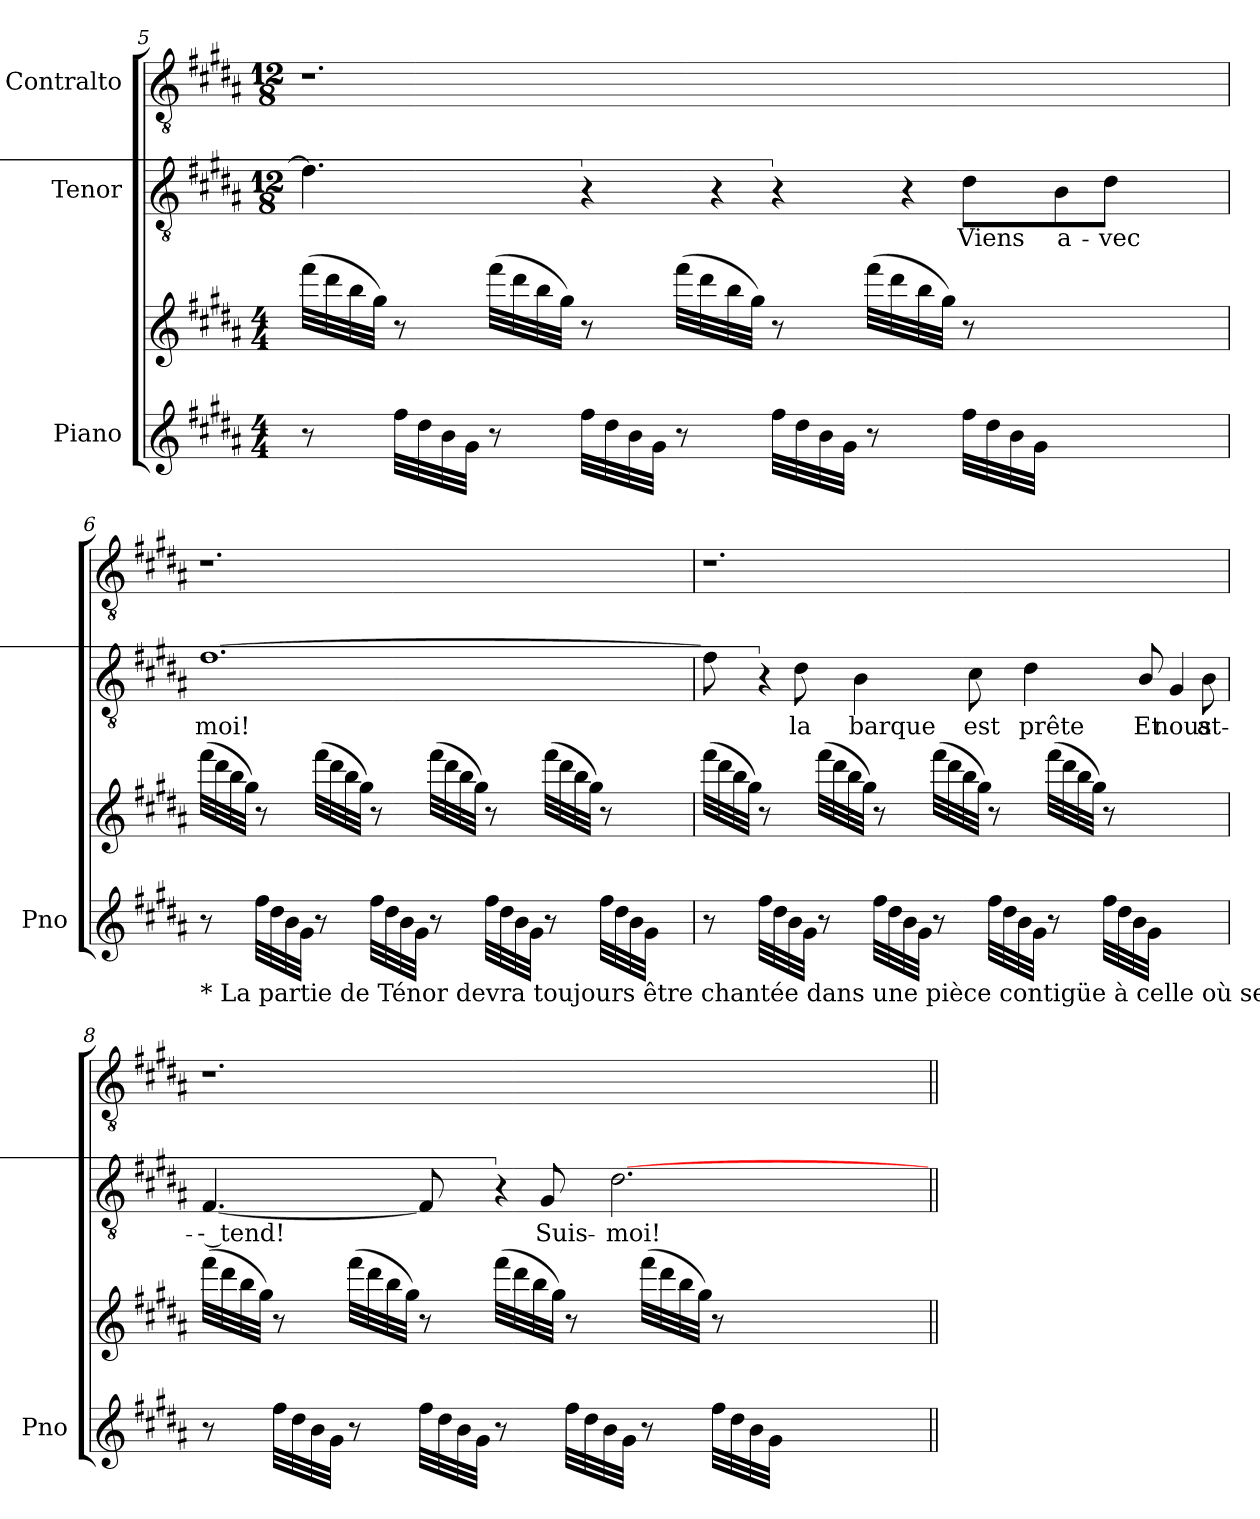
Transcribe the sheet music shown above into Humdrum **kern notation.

**kern	**kern	**kern	**text	**kern
*part3	*part3	*part2	*part2	*part1
*staff4	*staff3	*staff2	*staff2	*staff1
*I"Piano	*	*I"Tenor	*	*I"Contralto
*I'Pno	*	*	*	*
*clefG2	*clefG2	*clefGv2	*	*clefGv2
*k[f#c#g#d#a#]	*k[f#c#g#d#a#]	*k[f#c#g#d#a#]	*	*k[f#c#g#d#a#]
*M4/4	*M4/4	*M12/8	*	*M12/8
=5	=5	=5	=5	=5
8r	(32fff#\LLL	4.f#\]	.	1.r
.	32ddd#\	.	.	.
.	32bb\	.	.	.
.	32gg#\JJJ)	.	.	.
32ff#\LLL	8r	.	.	.
32dd#\	.	.	.	.
32b\	.	.	.	.
32g#\JJJ	.	.	.	.
8r	(32fff#\LLL	.	.	.
.	32ddd#\	.	.	.
.	32bb\	.	.	.
.	32gg#\JJJ)	.	.	.
!	!	!LO:N:vis=4	!	!
32ff#\LLL	8r	6r	.	.
32dd#\	.	.	.	.
32b\	.	.	.	.
32g#\JJJ	.	.	.	.
8r	(32fff#\LLL	.	.	.
.	32ddd#\	.	.	.
!	!	!LO:N:vis=8	!	!
.	.	12r	.	.
.	32bb\	.	.	.
.	32gg#\JJJ)	.	.	.
!	!	!LO:N:vis=4	!	!
32ff#\LLL	8r	6r	.	.
32dd#\	.	.	.	.
32b\	.	.	.	.
32g#\JJJ	.	.	.	.
8r	(32fff#\LLL	.	.	.
.	32ddd#\	.	.	.
!	!	!LO:N:vis=8	!	!
.	.	12r	.	.
.	32bb\	.	.	.
.	32gg#\JJJ)	.	.	.
32ff#\LLL	8r	8d#\L	Viens	.
32dd#\	.	.	.	.
32b\	.	.	.	.
32g#\JJJ	.	.	.	.
2ryy	2ryy	8B\	a-	.
.	.	8d#\J	-vec	.
.	.	4ryy	.	.
=6	=6	=6	=6	=6
!LO:TX:b:t=* La partie de Ténor devra toujours être chantée dans une pièce contigüe à celle où se trouvera le piano, de manière à produire l'effet d'une voix lointaine.	!	!	!	!
8r	(32fff#\LLL	[1.f#	moi!	1.r
.	32ddd#\	.	.	.
.	32bb\	.	.	.
.	32gg#\JJJ)	.	.	.
32ff#\LLL	8r	.	.	.
32dd#\	.	.	.	.
32b\	.	.	.	.
32g#\JJJ	.	.	.	.
8r	(32fff#\LLL	.	.	.
.	32ddd#\	.	.	.
.	32bb\	.	.	.
.	32gg#\JJJ)	.	.	.
32ff#\LLL	8r	.	.	.
32dd#\	.	.	.	.
32b\	.	.	.	.
32g#\JJJ	.	.	.	.
8r	(32fff#\LLL	.	.	.
.	32ddd#\	.	.	.
.	32bb\	.	.	.
.	32gg#\JJJ)	.	.	.
32ff#\LLL	8r	.	.	.
32dd#\	.	.	.	.
32b\	.	.	.	.
32g#\JJJ	.	.	.	.
8r	(32fff#\LLL	.	.	.
.	32ddd#\	.	.	.
.	32bb\	.	.	.
.	32gg#\JJJ)	.	.	.
32ff#\LLL	8r	.	.	.
32dd#\	.	.	.	.
32b\	.	.	.	.
32g#\JJJ	.	.	.	.
2ryy	2ryy	.	.	.
=7	=7	=7	=7	=7
8r	(32fff#\LLL	8f#\]	.	1.r
.	32ddd#\	.	.	.
.	32bb\	.	.	.
.	32gg#\JJJ)	.	.	.
!	!	!LO:N:vis=8	!	!
32ff#\LLL	8r	12r	.	.
32dd#\	.	.	.	.
32b\	.	.	.	.
.	.	8d#\	la	.
32g#\JJJ	.	.	.	.
8r	(32fff#\LLL	.	.	.
.	32ddd#\	.	.	.
.	32bb\	.	.	.
.	.	4B\	barque	.
.	32gg#\JJJ)	.	.	.
32ff#\LLL	8r	.	.	.
32dd#\	.	.	.	.
32b\	.	.	.	.
32g#\JJJ	.	.	.	.
8r	(32fff#\LLL	.	.	.
.	32ddd#\	.	.	.
.	32bb\	.	.	.
.	.	8c#\	est	.
.	32gg#\JJJ)	.	.	.
32ff#\LLL	8r	.	.	.
32dd#\	.	.	.	.
32b\	.	.	.	.
.	.	4d#\	prête	.
32g#\JJJ	.	.	.	.
8r	(32fff#\LLL	.	.	.
.	32ddd#\	.	.	.
.	32bb\	.	.	.
.	32gg#\JJJ)	.	.	.
32ff#\LLL	8r	.	.	.
32dd#\	.	.	.	.
32b\	.	.	.	.
.	.	8B/	Et	.
32g#\JJJ	.	.	.	.
2ryy	2ryy	.	.	.
.	.	4G#/	nous	.
.	.	8B\	at-	.
.	.	24ryy	.	.
=8	=8	=8	=8	=8
8r	(32fff#\LLL	[4.F#/	-- tend!	1.r
.	32ddd#\	.	.	.
.	32bb\	.	.	.
.	32gg#\JJJ)	.	.	.
32ff#\LLL	8r	.	.	.
32dd#\	.	.	.	.
32b\	.	.	.	.
32g#\JJJ	.	.	.	.
8r	(32fff#\LLL	.	.	.
.	32ddd#\	.	.	.
.	32bb\	.	.	.
.	32gg#\JJJ)	.	.	.
32ff#\LLL	8r	8F#/]	.	.
32dd#\	.	.	.	.
32b\	.	.	.	.
32g#\JJJ	.	.	.	.
!	!	!LO:N:vis=8	!	!
8r	(32fff#\LLL	12r	.	.
.	32ddd#\	.	.	.
.	32bb\	.	.	.
.	.	8G#/	Suis-	.
.	32gg#\JJJ)	.	.	.
32ff#\LLL	8r	.	.	.
32dd#\	.	.	.	.
32b\	.	.	.	.
.	.	[2.d#\	-moi!	.
32g#\JJJ	.	.	.	.
8r	(32fff#\LLL	.	.	.
.	32ddd#\	.	.	.
.	32bb\	.	.	.
.	32gg#\JJJ)	.	.	.
32ff#\LLL	8r	.	.	.
32dd#\	.	.	.	.
32b\	.	.	.	.
32g#\JJJ	.	.	.	.
2ryy	2ryy	.	.	.
.	.	24ryy	.	.
=||	=||	=||	=||	=||
*-	*-	*-	*-	*-
